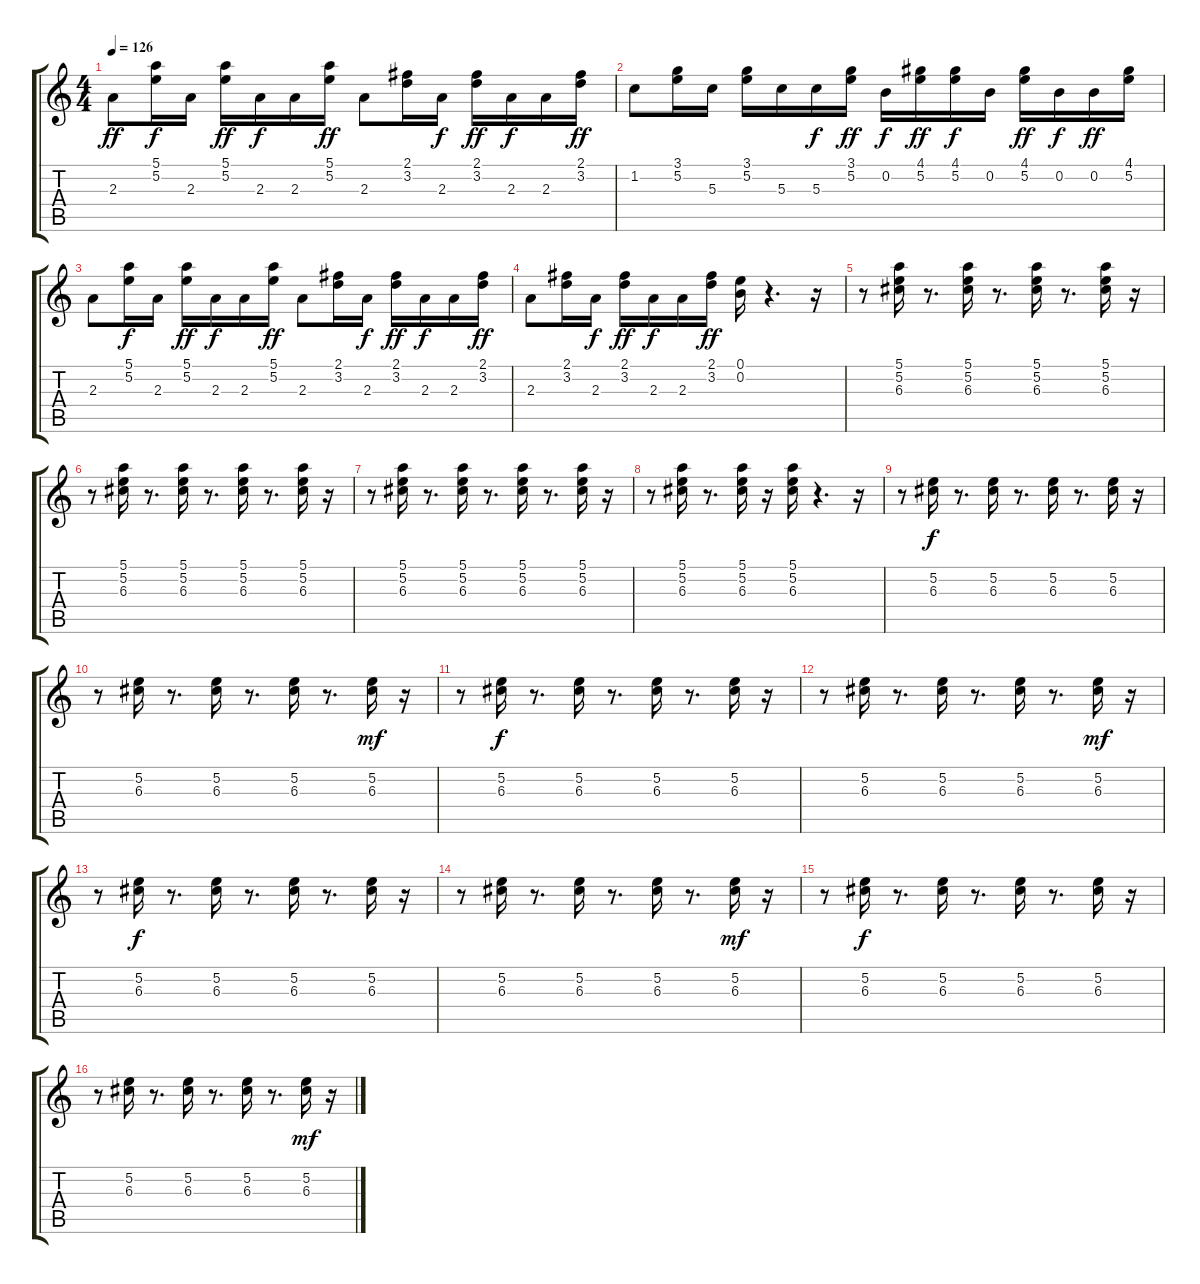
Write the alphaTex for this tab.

\track "" {instrument electricguitarclean}
\staff {score tabs}
\tuning (E4 B3 G3 D3 A2 E2) {hide}
\ts (4 4)
\tempo 126
\clef g2
\ks c
2.3.8{dy ff} (5.1 5.2).16{dy f} 2.3.16 (5.1 5.2).16{dy ff} 2.3.16{dy f} 2.3.16 (5.1 5.2).16{dy ff} 2.3.8 (2.1 3.2).16 2.3.16{dy f} (2.1 3.2).16{dy ff} 2.3.16{dy f} 2.3.16 (2.1 3.2).16{dy ff} |
1.2.8 (3.1 5.2).16 5.3.16 (3.1 5.2).16 5.3.16 5.3.16{dy f} (3.1 5.2).16{dy ff} 0.2.16{dy f} (4.1 5.2).16{dy ff} (4.1 5.2).16{dy f} 0.2.16 (4.1 5.2).16{dy ff} 0.2.16{dy f} 0.2.16{dy ff} (4.1 5.2).16 |
2.3.8 (5.1 5.2).16{dy f} 2.3.16 (5.1 5.2).16{dy ff} 2.3.16{dy f} 2.3.16 (5.1 5.2).16{dy ff} 2.3.8 (2.1 3.2).16 2.3.16{dy f} (2.1 3.2).16{dy ff} 2.3.16{dy f} 2.3.16 (2.1 3.2).16{dy ff} |
2.3.8 (2.1 3.2).16 2.3.16{dy f} (2.1 3.2).16{dy ff} 2.3.16{dy f} 2.3.16 (2.1 3.2).16{dy ff} (0.1 0.2).16 r.4{d} r.16 |
r.8 (5.1 5.2 6.3).16 r.8{d} (5.1 5.2 6.3).16 r.8{d} (5.1 5.2 6.3).16 r.8{d} (5.1 5.2 6.3).16 r.16 |
r.8 (5.1 5.2 6.3).16 r.8{d} (5.1 5.2 6.3).16 r.8{d} (5.1 5.2 6.3).16 r.8{d} (5.1 5.2 6.3).16 r.16 |
r.8 (5.1 5.2 6.3).16 r.8{d} (5.1 5.2 6.3).16 r.8{d} (5.1 5.2 6.3).16 r.8{d} (5.1 5.2 6.3).16 r.16 |
r.8 (5.1 5.2 6.3).16 r.8{d} (5.1 5.2 6.3).16 r.16 (5.1 5.2 6.3).16 r.4{d} r.16 |
r.8 (5.2 6.3).16{dy f} r.8{d} (5.2 6.3).16 r.8{d} (5.2 6.3).16 r.8{d} (5.2 6.3).16 r.16 |
r.8 (5.2 6.3).16 r.8{d} (5.2 6.3).16 r.8{d} (5.2 6.3).16 r.8{d} (5.2 6.3).16{dy mf} r.16 |
r.8 (5.2 6.3).16{dy f} r.8{d} (5.2 6.3).16 r.8{d} (5.2 6.3).16 r.8{d} (5.2 6.3).16 r.16 |
r.8 (5.2 6.3).16 r.8{d} (5.2 6.3).16 r.8{d} (5.2 6.3).16 r.8{d} (5.2 6.3).16{dy mf} r.16 |
r.8 (5.2 6.3).16{dy f} r.8{d} (5.2 6.3).16 r.8{d} (5.2 6.3).16 r.8{d} (5.2 6.3).16 r.16 |
r.8 (5.2 6.3).16 r.8{d} (5.2 6.3).16 r.8{d} (5.2 6.3).16 r.8{d} (5.2 6.3).16{dy mf} r.16 |
r.8 (5.2 6.3).16{dy f} r.8{d} (5.2 6.3).16 r.8{d} (5.2 6.3).16 r.8{d} (5.2 6.3).16 r.16 |
r.8 (5.2 6.3).16 r.8{d} (5.2 6.3).16 r.8{d} (5.2 6.3).16 r.8{d} (5.2 6.3).16{dy mf} r.16
